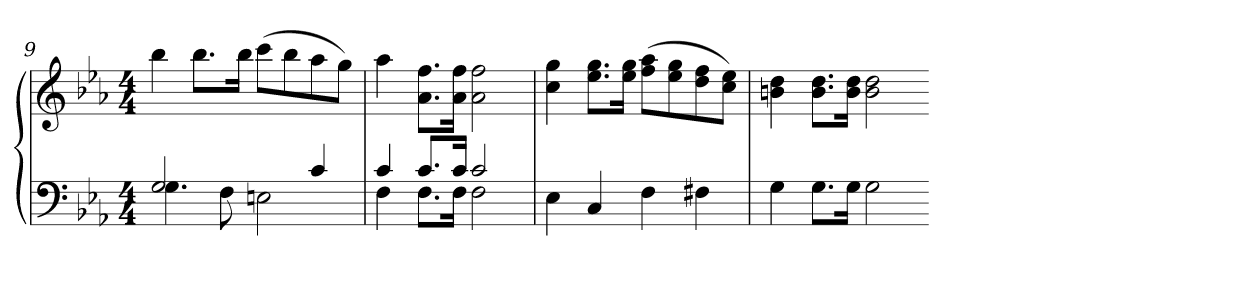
**kern	**kern
*part1	*part1
*staff2	*staff1
*clefF4	*clefG2
*k[b-e-a-]	*k[b-e-a-]
*c:	*c:
*M4/4	*M4/4
=9	=9
*^	*
2.G	4.G	4bb-
.	.	8.bb-L
.	8F	.
.	.	16bb-Jk
.	2En	(8cccL
.	.	8bb-
4c	.	8aa-
.	.	8ggJ)
=10	=10	=10
4c	4F	4aa-
8.cL	8.FL	8.a- 8.ffL
16cJk	16FJk	16a- 16ffJk
2c	2F	2a- 2ff
*v	*v	*
=11	=11
4E-	4cc 4gg
4C	8.ee- 8.ggL
.	16ee- 16ggJk
4F	(8ff 8aa-L
.	8ee- 8gg
4F#X	8dd 8ff
.	8cc 8ee-J)
=12	=12
4G	4bn 4dd
8.GL	8.b 8.ddL
16GJk	16b 16ddJk
2G	2b 2dd
=-	=-
*-	*-
